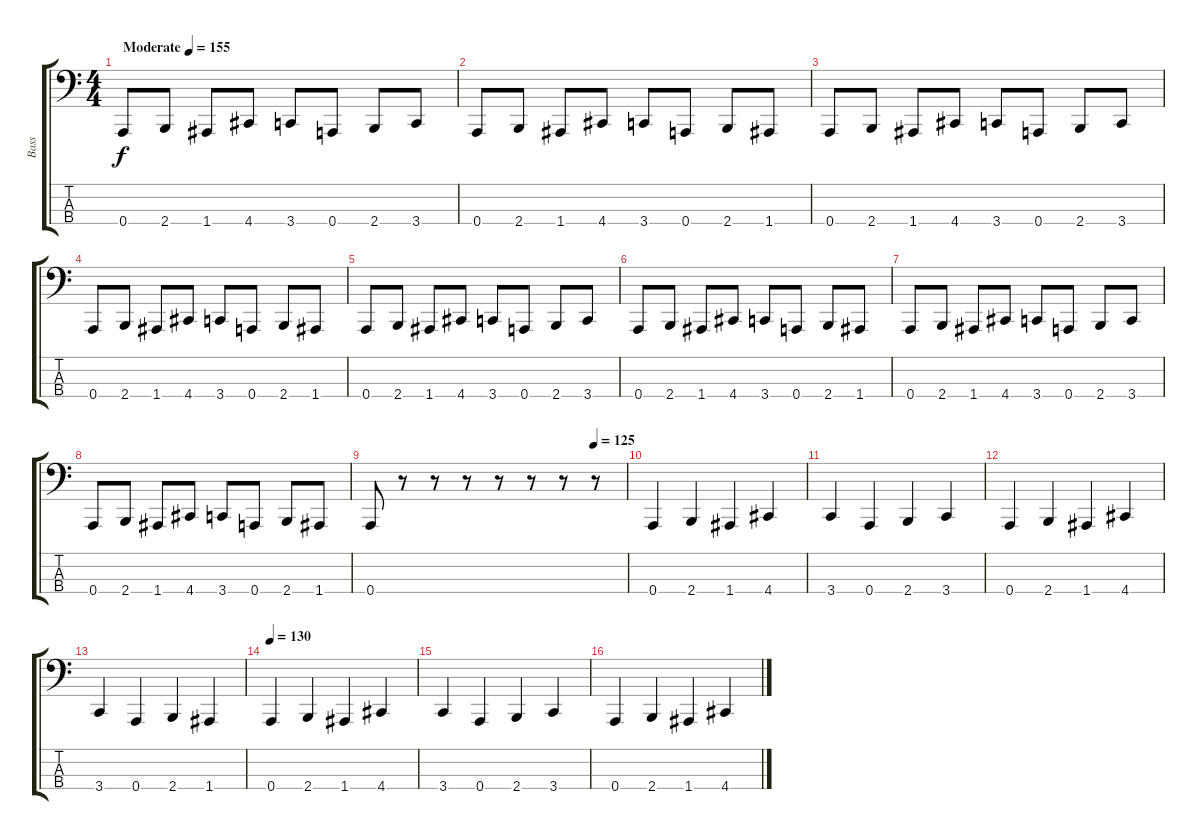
\track ("Bass" "Bass") {instrument electricbasspick}
\staff {score tabs}
\tuning (D2 A1 E1 A0) {hide}
\ts (4 4)
\tempo (155 "Moderate")
\clef f4
\ks c
0.4.8{dy f instrument electricbasspick} 2.4.8 1.4.8 4.4.8 3.4.8 0.4.8 2.4.8 3.4.8 |
0.4.8 2.4.8 1.4.8 4.4.8 3.4.8 0.4.8 2.4.8 1.4.8 |
0.4.8 2.4.8 1.4.8 4.4.8 3.4.8 0.4.8 2.4.8 3.4.8 |
0.4.8 2.4.8 1.4.8 4.4.8 3.4.8 0.4.8 2.4.8 1.4.8 |
0.4.8 2.4.8 1.4.8 4.4.8 3.4.8 0.4.8 2.4.8 3.4.8 |
0.4.8 2.4.8 1.4.8 4.4.8 3.4.8 0.4.8 2.4.8 1.4.8 |
0.4.8 2.4.8 1.4.8 4.4.8 3.4.8 0.4.8 2.4.8 3.4.8 |
0.4.8 2.4.8 1.4.8 4.4.8 3.4.8 0.4.8 2.4.8 1.4.8 |
\tempo (125 0.875)
0.4.8 r.8 r.8 r.8 r.8 r.8 r.8 r.8 |
0.4.4 2.4.4 1.4.4 4.4.4 |
3.4.4 0.4.4 2.4.4 3.4.4 |
0.4.4 2.4.4 1.4.4 4.4.4 |
3.4.4 0.4.4 2.4.4 1.4.4 |
\tempo 130
0.4.4 2.4.4 1.4.4 4.4.4 |
3.4.4 0.4.4 2.4.4 3.4.4 |
0.4.4 2.4.4 1.4.4 4.4.4
